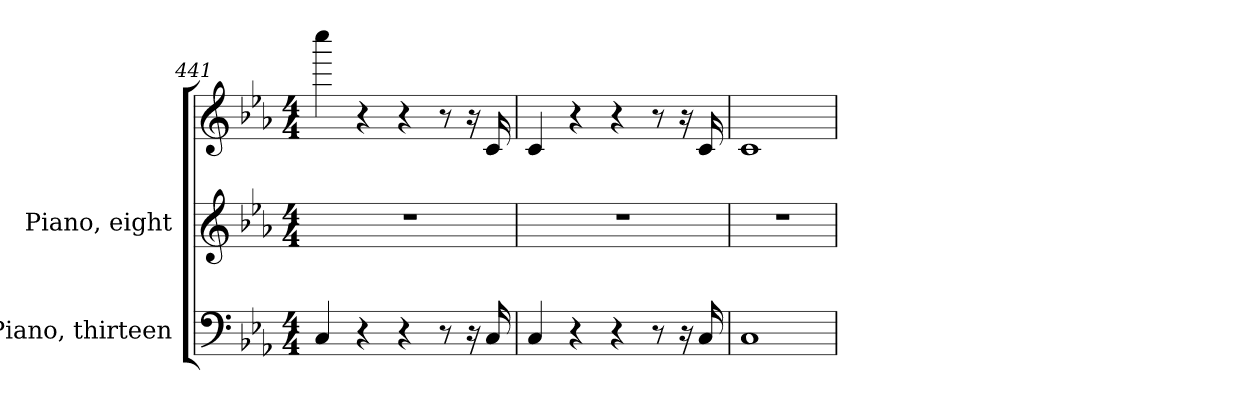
**kern	**kern	**kern
*part2	*part1	*part1
*staff3	*staff2	*staff1
*I"Piano, thirteen	*I"Piano, eight	*
*I'Pno.	*I'Pno.	*
*clefF4	*clefG2	*clefG2
*k[b-e-a-]	*k[b-e-a-]	*k[b-e-a-]
*M4/4	*M4/4	*M4/4
=441	=441	=441
4C/	1r	4cccc\
4r	.	4r
4r	.	4r
8r	.	8r
16r	.	16r
16C/	.	16c/
!!LO:LB:g=z
=442	=442	=442
4C/	1r	4c/
4r	.	4r
4r	.	4r
8r	.	8r
16r	.	16r
16C/	.	16c/
=443	=443	=443
1C	1r	1c
=	=	=
*-	*-	*-
